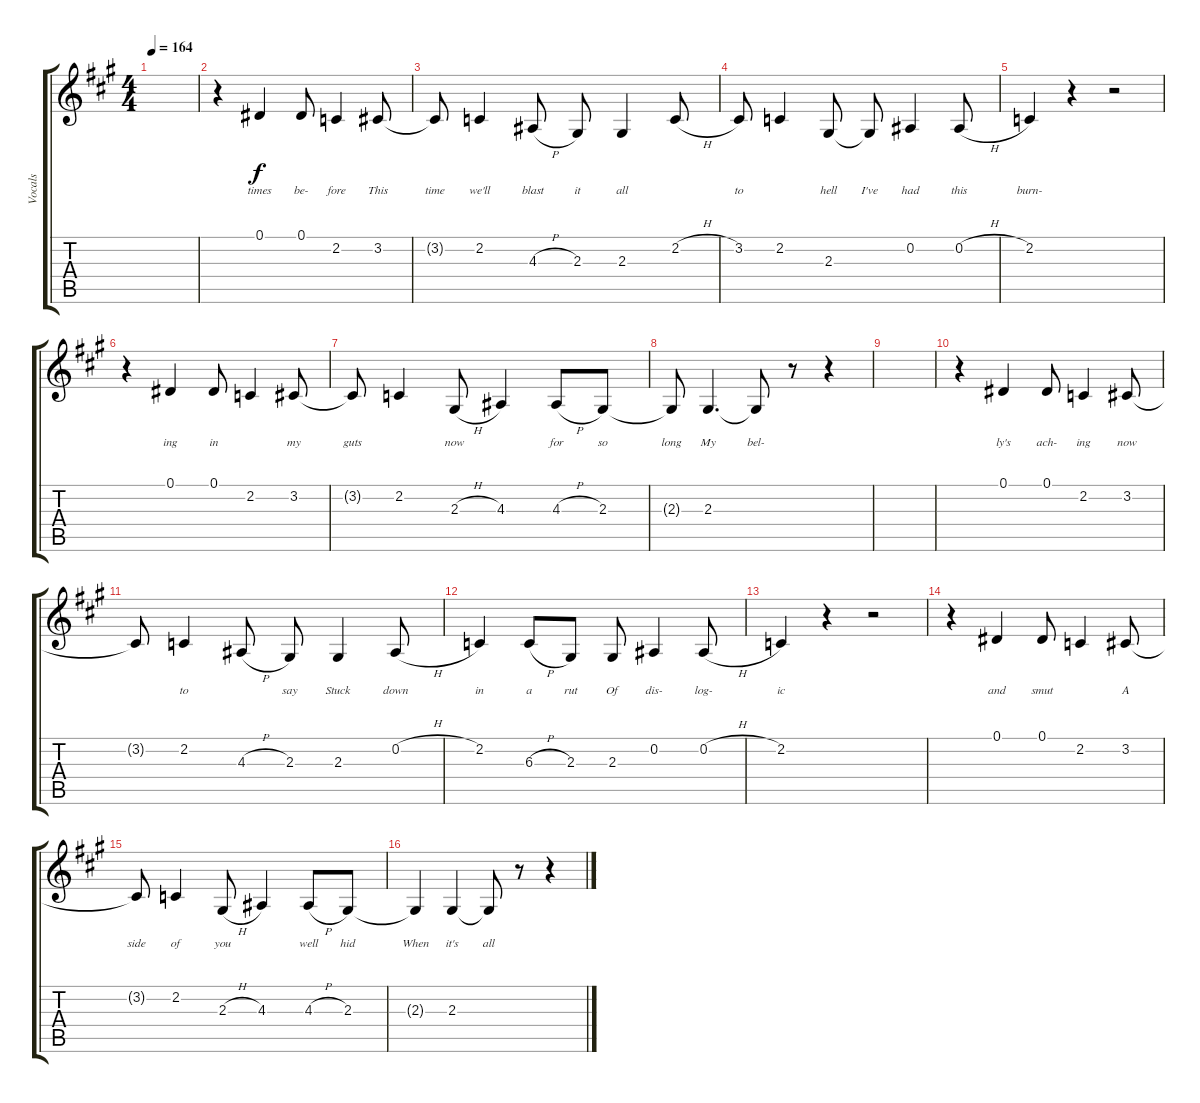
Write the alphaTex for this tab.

\track ("Vocals" "Vocals") {instrument clarinet}
\staff {score tabs}
\tuning (Eb4 Bb3 Gb3 Db3 Ab2 Eb2) {hide}
\ts (4 4)
\tempo 164
\clef g2
\ks a
|
r.4 0.1.4{lyrics (0 "times") lyrics (1 "") lyrics (2 "") lyrics (3 "") lyrics (4 "")} 0.1.8{lyrics (0 "be-") lyrics (1 "") lyrics (2 "") lyrics (3 "") lyrics (4 "")} 2.2.4{lyrics (0 "fore") lyrics (1 "") lyrics (2 "") lyrics (3 "") lyrics (4 "")} 3.2.8{lyrics (0 "This") lyrics (1 "") lyrics (2 "") lyrics (3 "") lyrics (4 "")} |
3.2{t}.8{lyrics (0 "time") lyrics (1 "") lyrics (2 "") lyrics (3 "") lyrics (4 "")} 2.2.4{lyrics (0 "we'll") lyrics (1 "") lyrics (2 "") lyrics (3 "") lyrics (4 "")} 4.3{h}.8{lyrics (0 "blast") lyrics (1 "") lyrics (2 "") lyrics (3 "") lyrics (4 "")} 2.3.8{lyrics (0 "it") lyrics (1 "") lyrics (2 "") lyrics (3 "") lyrics (4 "")} 2.3.4{lyrics (0 "all") lyrics (1 "") lyrics (2 "") lyrics (3 "") lyrics (4 "")} 2.2{h}.8{lyrics (0 "") lyrics (1 "") lyrics (2 "") lyrics (3 "") lyrics (4 "")} |
3.2.8{lyrics (0 "to") lyrics (1 "") lyrics (2 "") lyrics (3 "") lyrics (4 "")} 2.2.4{lyrics (0 "") lyrics (1 "") lyrics (2 "") lyrics (3 "") lyrics (4 "")} 2.3.8{lyrics (0 "hell") lyrics (1 "") lyrics (2 "") lyrics (3 "") lyrics (4 "")} 2.3{t}.8{lyrics (0 "I've") lyrics (1 "") lyrics (2 "") lyrics (3 "") lyrics (4 "")} 0.2.4{lyrics (0 "had") lyrics (1 "") lyrics (2 "") lyrics (3 "") lyrics (4 "")} 0.2{h}.8{lyrics (0 "this") lyrics (1 "") lyrics (2 "") lyrics (3 "") lyrics (4 "")} |
2.2.4{lyrics (0 "burn-") lyrics (1 "") lyrics (2 "") lyrics (3 "") lyrics (4 "")} r.4 r.2 |
r.4 0.1.4{lyrics (0 "ing") lyrics (1 "") lyrics (2 "") lyrics (3 "") lyrics (4 "")} 0.1.8{lyrics (0 "in") lyrics (1 "") lyrics (2 "") lyrics (3 "") lyrics (4 "")} 2.2.4{lyrics (0 "") lyrics (1 "") lyrics (2 "") lyrics (3 "") lyrics (4 "")} 3.2.8{lyrics (0 "my") lyrics (1 "") lyrics (2 "") lyrics (3 "") lyrics (4 "")} |
3.2{t}.8{lyrics (0 "guts") lyrics (1 "") lyrics (2 "") lyrics (3 "") lyrics (4 "")} 2.2.4{lyrics (0 "") lyrics (1 "") lyrics (2 "") lyrics (3 "") lyrics (4 "")} 2.3{h}.8{lyrics (0 "now") lyrics (1 "") lyrics (2 "") lyrics (3 "") lyrics (4 "")} 4.3.4{lyrics (0 "") lyrics (1 "") lyrics (2 "") lyrics (3 "") lyrics (4 "")} 4.3{h}.8{lyrics (0 "for") lyrics (1 "") lyrics (2 "") lyrics (3 "") lyrics (4 "")} 2.3.8{lyrics (0 "so") lyrics (1 "") lyrics (2 "") lyrics (3 "") lyrics (4 "")} |
2.3{t}.8{lyrics (0 "long") lyrics (1 "") lyrics (2 "") lyrics (3 "") lyrics (4 "")} 2.3.4{d lyrics (0 "My") lyrics (1 "") lyrics (2 "") lyrics (3 "") lyrics (4 "")} 2.3{t}.8{lyrics (0 "bel-") lyrics (1 "") lyrics (2 "") lyrics (3 "") lyrics (4 "")} r.8 r.4 |
|
r.4 0.1.4{lyrics (0 "ly's") lyrics (1 "") lyrics (2 "") lyrics (3 "") lyrics (4 "")} 0.1.8{lyrics (0 "ach-") lyrics (1 "") lyrics (2 "") lyrics (3 "") lyrics (4 "")} 2.2.4{lyrics (0 "ing") lyrics (1 "") lyrics (2 "") lyrics (3 "") lyrics (4 "")} 3.2.8{lyrics (0 "now") lyrics (1 "") lyrics (2 "") lyrics (3 "") lyrics (4 "")} |
3.2{t}.8{lyrics (0 "") lyrics (1 "") lyrics (2 "") lyrics (3 "") lyrics (4 "")} 2.2.4{lyrics (0 "to") lyrics (1 "") lyrics (2 "") lyrics (3 "") lyrics (4 "")} 4.3{h}.8{lyrics (0 "") lyrics (1 "") lyrics (2 "") lyrics (3 "") lyrics (4 "")} 2.3.8{lyrics (0 "say") lyrics (1 "") lyrics (2 "") lyrics (3 "") lyrics (4 "")} 2.3.4{lyrics (0 "Stuck") lyrics (1 "") lyrics (2 "") lyrics (3 "") lyrics (4 "")} 0.2{h}.8{lyrics (0 "down") lyrics (1 "") lyrics (2 "") lyrics (3 "") lyrics (4 "")} |
2.2.4{lyrics (0 "in") lyrics (1 "") lyrics (2 "") lyrics (3 "") lyrics (4 "")} 6.3{h}.8{lyrics (0 "a") lyrics (1 "") lyrics (2 "") lyrics (3 "") lyrics (4 "")} 2.3.8{lyrics (0 "rut") lyrics (1 "") lyrics (2 "") lyrics (3 "") lyrics (4 "")} 2.3.8{lyrics (0 "Of") lyrics (1 "") lyrics (2 "") lyrics (3 "") lyrics (4 "")} 0.2.4{lyrics (0 "dis-") lyrics (1 "") lyrics (2 "") lyrics (3 "") lyrics (4 "")} 0.2{h}.8{lyrics (0 "log-") lyrics (1 "") lyrics (2 "") lyrics (3 "") lyrics (4 "")} |
2.2.4{lyrics (0 "ic") lyrics (1 "") lyrics (2 "") lyrics (3 "") lyrics (4 "")} r.4 r.2 |
r.4 0.1.4{lyrics (0 "and") lyrics (1 "") lyrics (2 "") lyrics (3 "") lyrics (4 "")} 0.1.8{lyrics (0 "smut") lyrics (1 "") lyrics (2 "") lyrics (3 "") lyrics (4 "")} 2.2.4{lyrics (0 "") lyrics (1 "") lyrics (2 "") lyrics (3 "") lyrics (4 "")} 3.2.8{lyrics (0 "A") lyrics (1 "") lyrics (2 "") lyrics (3 "") lyrics (4 "")} |
3.2{t}.8{lyrics (0 "side") lyrics (1 "") lyrics (2 "") lyrics (3 "") lyrics (4 "")} 2.2.4{lyrics (0 "of") lyrics (1 "") lyrics (2 "") lyrics (3 "") lyrics (4 "")} 2.3{h}.8{lyrics (0 "you") lyrics (1 "") lyrics (2 "") lyrics (3 "") lyrics (4 "")} 4.3.4{lyrics (0 "") lyrics (1 "") lyrics (2 "") lyrics (3 "") lyrics (4 "")} 4.3{h}.8{lyrics (0 "well") lyrics (1 "") lyrics (2 "") lyrics (3 "") lyrics (4 "")} 2.3.8{lyrics (0 "hid") lyrics (1 "") lyrics (2 "") lyrics (3 "") lyrics (4 "")} |
2.3{t}.4{lyrics (0 "When") lyrics (1 "") lyrics (2 "") lyrics (3 "") lyrics (4 "")} 2.3.4{lyrics (0 "it's") lyrics (1 "") lyrics (2 "") lyrics (3 "") lyrics (4 "")} 2.3{t}.8{lyrics (0 "all") lyrics (1 "") lyrics (2 "") lyrics (3 "") lyrics (4 "")} r.8 r.4
